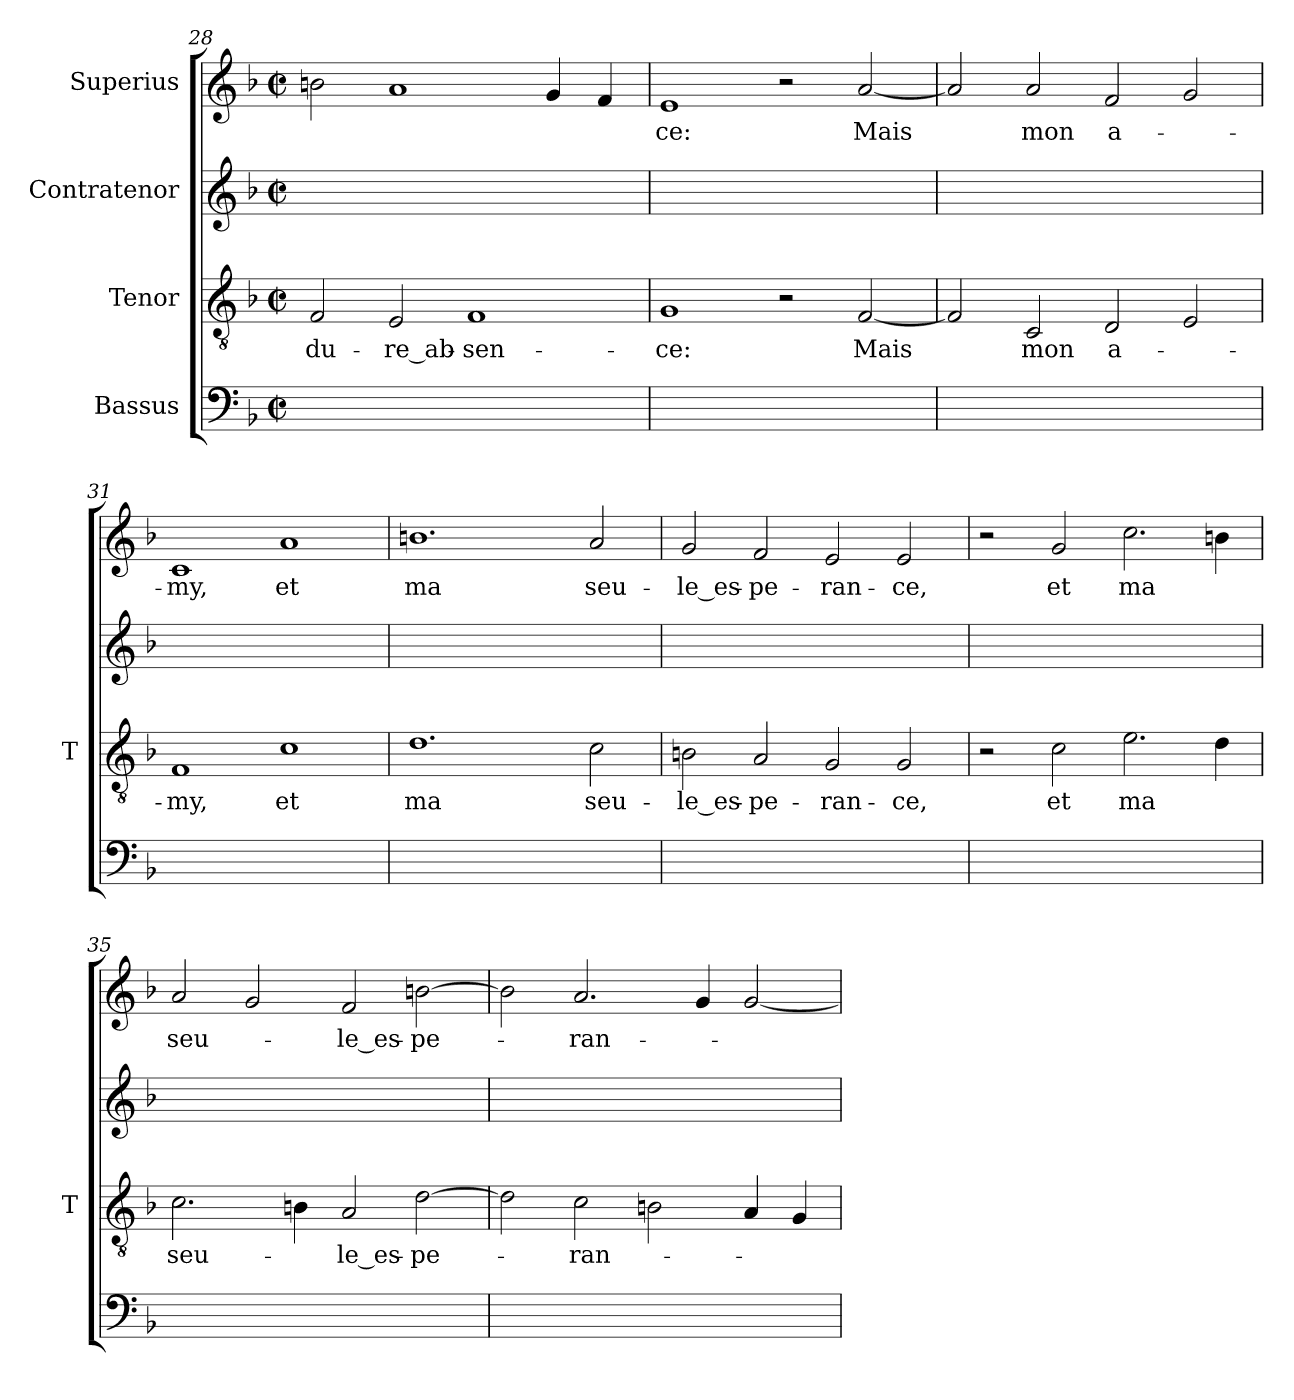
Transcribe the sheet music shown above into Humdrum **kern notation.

**kern	**kern	**text	**kern	**kern	**text
*part4	*part3	*part3	*part2	*part1	*part1
*staff4	*staff3	*staff3	*staff2	*staff1	*staff1
*I"Bassus	*I"Tenor	*	*I"Contratenor	*I"Superius	*
*	*I'T	*	*	*	*
*clefF4	*clefGv2	*	*clefG2	*clefG2	*
*k[b-]	*k[b-]	*	*k[b-]	*k[b-]	*
*F:	*F:	*	*F:	*F:	*
*M2/2	*M2/2	*	*M2/2	*M2/2	*
*met(c|)	*met(c|)	*	*met(c|)	*met(c|)	*
=28	=28	=28	=28	=28	=28
1ryy	2F	du-	1ryy	2b	.
.	2E	re_ab-	.	1a	.
1ryy	1F	sen-	1ryy	.	.
.	.	.	.	4g	.
.	.	.	.	4f	.
=29	=29	=29	=29	=29	=29
1ryy	1G	-ce:	1ryy	1e	-ce:
1ryy	2r	.	1ryy	2r	.
.	[2F	-Mais	.	[2a	-Mais
=30	=30	=30	=30	=30	=30
1ryy	2F]	.	1ryy	2a]	.
.	2C	-mon	.	2a	-mon
1ryy	2D	a-	1ryy	2f	a-
.	2E	.	.	2g	.
=31	=31	=31	=31	=31	=31
1ryy	1F	-my,	1ryy	1c	-my,
1ryy	1c	-et	1ryy	1a	-et
=32	=32	=32	=32	=32	=32
1ryy	1.d	-ma	1ryy	1.b	-ma
1ryy	.	.	1ryy	.	.
.	2c	seu-	.	2a	seu-
=33	=33	=33	=33	=33	=33
1ryy	2B	le_es-	1ryy	2g	le_es-
.	2A	pe-	.	2f	pe-
1ryy	2G	ran-	1ryy	2e	ran-
.	2G	-ce,	.	2e	-ce,
!!LO:PB:g=z
=34	=34	=34	=34	=34	=34
1ryy	2r	.	1ryy	2r	.
.	2c	-et	.	2g	-et
1ryy	2.e	-ma	1ryy	2.cc	-ma
.	4d	.	.	4b	.
=35	=35	=35	=35	=35	=35
1ryy	2.c	seu-	1ryy	2a	seu-
.	.	.	.	2g	.
.	4B	.	.	.	.
1ryy	2A	le_es-	1ryy	2f	le_es-
.	[2d	pe-	.	[2b	pe-
=36	=36	=36	=36	=36	=36
1ryy	2d]	.	1ryy	2b]	.
.	2c	ran-	.	2.a	ran-
1ryy	2B	.	1ryy	.	.
.	.	.	.	4g	.
.	4A	.	.	[2g	.
.	4G	.	.	.	.
=	=	=	=	=	=
*-	*-	*-	*-	*-	*-
